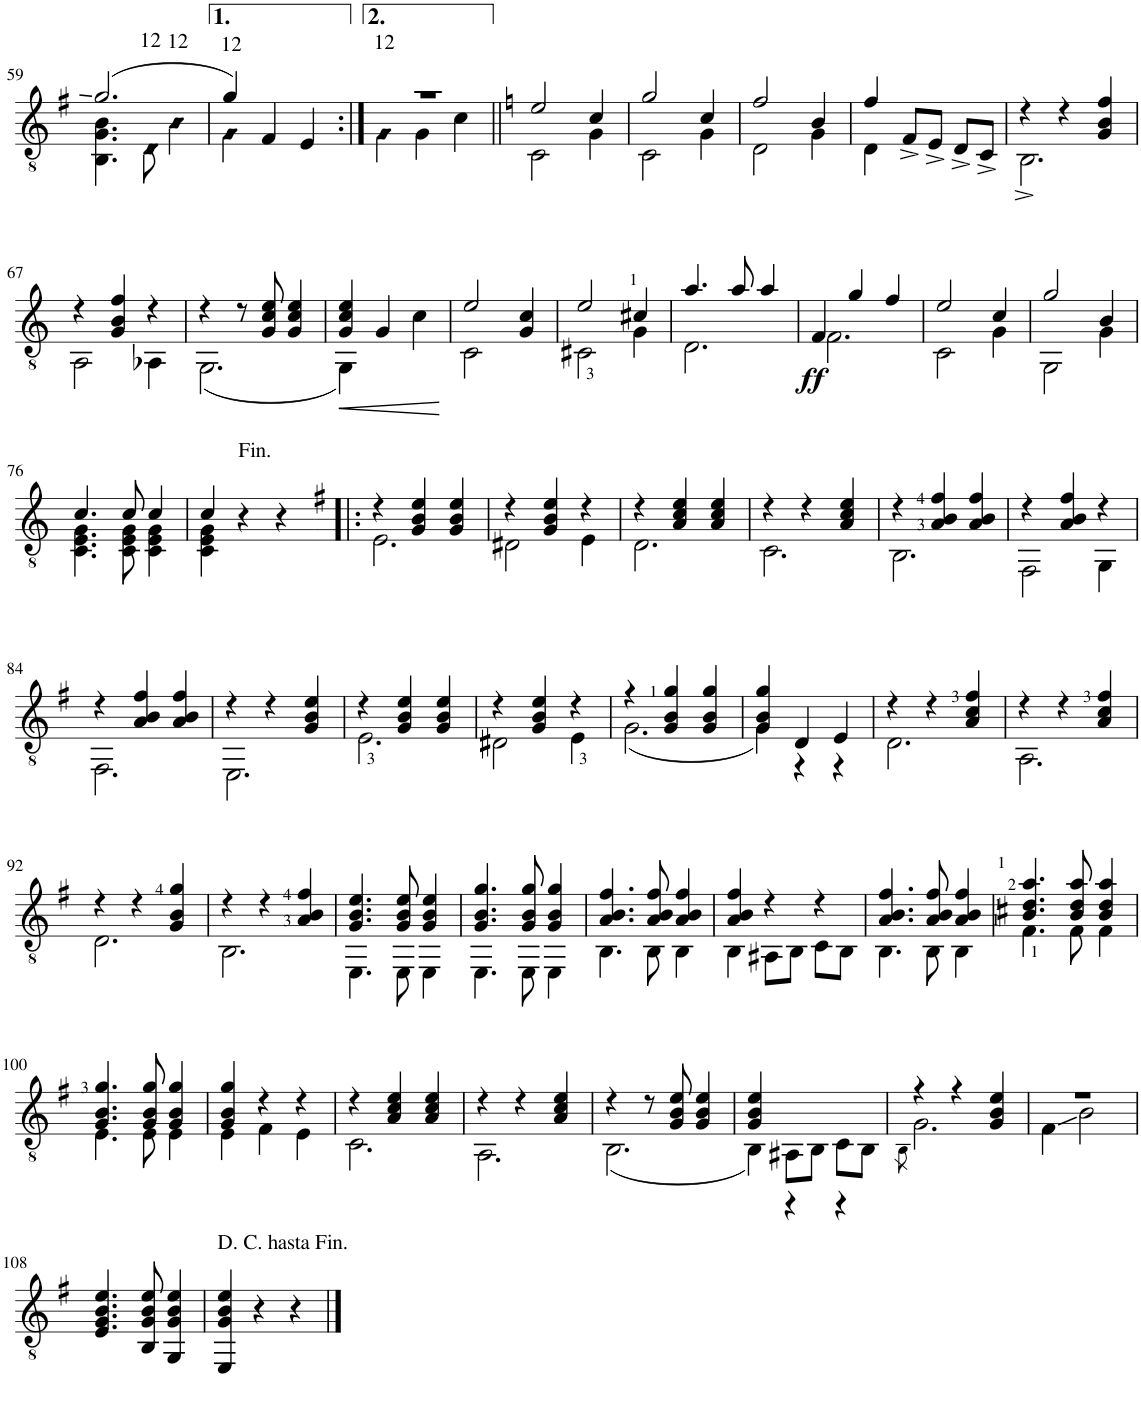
**kern	**dynam
*part1	*part1
*staff1	*staff1
*I"Guitar	*
*I'Guit.	*
!!LO:PB:g=z
*clefGv2	*
*k[f#]	*
*M3/4	*
=59	=59
*^	*
(2.g/	4.BB\ 4.G\ 4.B\	.
!	!LO:TX:a:t=12	!
!	!LO:N:head=diamond	!
.	8D\	.
!	!LO:TX:a:t=12	!
!	!LO:N:head=diamond	!
.	4B\	.
=60	=60	=60
!LO:TX:a:t=12	!	!
!	!LO:N:head=diamond	!
4g/)	4G\	.
4F#/	2ryy	.
4E/	.	.
=61:|!	=61:|!	=61:|!
!LO:TX:a:t=12	!	!
!	!LO:N:head=diamond	!
2.r	4G\	.
.	4G\	.
.	4c\	.
=62||	=62||	=62||
*k[]	*	*
2e/	2C\	.
4c/	4G\	.
=63	=63	=63
2g/	2C\	.
4c/	4G\	.
=64	=64	=64
2f/	2D\	.
4B/	4G\	.
=65	=65	=65
4f/	4D\	.
8F^/L	2ryy	.
8E^/J	.	.
8D^/L	.	.
8C^/J	.	.
=66	=66	=66
4r	2.BB^\	.
4r	.	.
4G/ 4B/ 4f/	.	.
!!LO:LB:g=z	!!
=67	=67	=67
4r	2AA\	.
4G/ 4B/ 4f/	.	.
4r	4AA-X\	.
=68	=68	=68
4r	(2.GG\	.
8r	.	.
8G/ 8c/ 8e/	.	.
4G/ 4c/ 4e/	.	.
=69	=69	=69
!	!	!LO:HP:b
4G/ 4c/ 4e/	4GG\)	<
4G/	2ryy	.
4c\	.	.
*v	*v	*
.	[
=70	=70
*^	*
2e/	2C\	.
4G/ 4c/	4ryy	.
=71	=71	=71
2e/	2C#X\	.
4c#X/	4G\	.
=72	=72	=72
4.a/	2.D\	.
8a/	.	.
4a/	.	.
=73	=73	=73
!	!	!LO:DY:b
4F/	2.F\	ff
4g/	.	.
4f/	.	.
=74	=74	=74
2e/	2C\	.
4c/	4G\	.
=75	=75	=75
2g/	2GG\	.
4B/	4G\	.
!!LO:LB:g=z	!!
=76	=76	=76
4.c/	4.C\ 4.E\ 4.G\	.
8c/	8C\ 8E\ 8G\	.
4c/	4C\ 4E\ 4G\	.
=77	=77	=77
4c/	4C\ 4E\ 4G\	.
!LO:TX:a:t=Fin.	!	!
4r	2ryy	.
4r	.	.
=78!|:	=78!|:	=78!|:
*k[f#]	*	*
4r	2.E\	.
4G/ 4B/ 4e/	.	.
4G/ 4B/ 4e/	.	.
=79	=79	=79
4r	2D#X\	.
4G/ 4B/ 4e/	.	.
4r	4E\	.
=80	=80	=80
4r	2.D\	.
4A/ 4c/ 4e/	.	.
4A/ 4c/ 4e/	.	.
=81	=81	=81
4r	2.C\	.
4r	.	.
4A/ 4c/ 4e/	.	.
=82	=82	=82
4r	2.BB\	.
4A/ 4B/ 4f#/	.	.
4A/ 4B/ 4f#/	.	.
=83	=83	=83
4r	2FF#\	.
4A/ 4B/ 4f#/	.	.
4r	4GG\	.
!!LO:LB:g=z	!!
=84	=84	=84
4r	2.FF#\	.
4A/ 4B/ 4f#/	.	.
4A/ 4B/ 4f#/	.	.
=85	=85	=85
4r	2.EE\	.
4r	.	.
4G/ 4B/ 4e/	.	.
=86	=86	=86
4r	2.E\	.
4G/ 4B/ 4e/	.	.
4G/ 4B/ 4e/	.	.
=87	=87	=87
4r	2D#X\	.
4G/ 4B/ 4e/	.	.
4r	4E\	.
=88	=88	=88
4r	(2.G\	.
4G/ 4B/ 4g/	.	.
4G/ 4B/ 4g/	.	.
=89	=89	=89
4G/ 4B/ 4g/	4G\)	.
4D/	4r	.
4E/	4r	.
=90	=90	=90
4r	2.D\	.
4r	.	.
4A/ 4c/ 4f#/	.	.
=91	=91	=91
4r	2.AA\	.
4r	.	.
4A/ 4c/ 4f#/	.	.
!!LO:LB:g=z	!!
=92	=92	=92
4r	2.D\	.
4r	.	.
4G/ 4B/ 4g/	.	.
=93	=93	=93
4r	2.BB\	.
4r	.	.
4A/ 4B/ 4f#/	.	.
=94	=94	=94
4.G/ 4.B/ 4.e/	4.EE\	.
8G/ 8B/ 8e/	8EE\	.
4G/ 4B/ 4e/	4EE\	.
=95	=95	=95
4.G/ 4.B/ 4.g/	4.EE\	.
8G/ 8B/ 8g/	8EE\	.
4G/ 4B/ 4g/	4EE\	.
=96	=96	=96
4.A/ 4.B/ 4.f#/	4.BB\	.
8A/ 8B/ 8f#/	8BB\	.
4A/ 4B/ 4f#/	4BB\	.
=97	=97	=97
4A/ 4B/ 4f#/	4BB\	.
4r	8AA#X\L	.
.	8BB\J	.
4r	8C\L	.
.	8BB\J	.
=98	=98	=98
4.A/ 4.B/ 4.f#/	4.BB\	.
8A/ 8B/ 8f#/	8BB\	.
4A/ 4B/ 4f#/	4BB\	.
=99	=99	=99
4.B/ 4.d#X/ 4.a/	4.F#\	.
8B/ 8d#/ 8a/	8F#\	.
4B/ 4d#/ 4a/	4F#\	.
!!LO:LB:g=z	!!
=100	=100	=100
4.G/ 4.B/ 4.g/	4.E\	.
8G/ 8B/ 8g/	8E\	.
4G/ 4B/ 4g/	4E\	.
=101	=101	=101
4G/ 4B/ 4g/	4E\	.
4r	4F#\	.
4r	4E\	.
=102	=102	=102
4r	2.C\	.
4A/ 4c/ 4e/	.	.
4A/ 4c/ 4e/	.	.
=103	=103	=103
4r	2.AA\	.
4r	.	.
4A/ 4c/ 4e/	.	.
=104	=104	=104
4r	(2.BB\	.
8r	.	.
8G/ 8B/ 8e/	.	.
4G/ 4B/ 4e/	.	.
=105	=105	=105
4G/ 4B/ 4e/	4BB\)	.
8AA#X\L	4r	.
8BB\J	.	.
8C\L	4r	.
8BB\J	.	.
=106	=106	=106
.	8qBB\	.
4r	2.G\	.
4r	.	.
4G/ 4B/ 4e/	.	.
=107	=107	=107
2.r	4F#\	.
.	2B\	.
*v	*v	*
!!LO:LB:g=z
=108	=108
4.E/ 4.G/ 4.B/ 4.e/	.
8BB/ 8G/ 8B/ 8e/	.
4GG/ 4G/ 4B/ 4e/	.
=109	=109
!LO:TX:a:t=D. C. hasta Fin.	!
4EE/ 4G/ 4B/ 4e/	.
4r	.
4r	.
==	==
*-	*-
